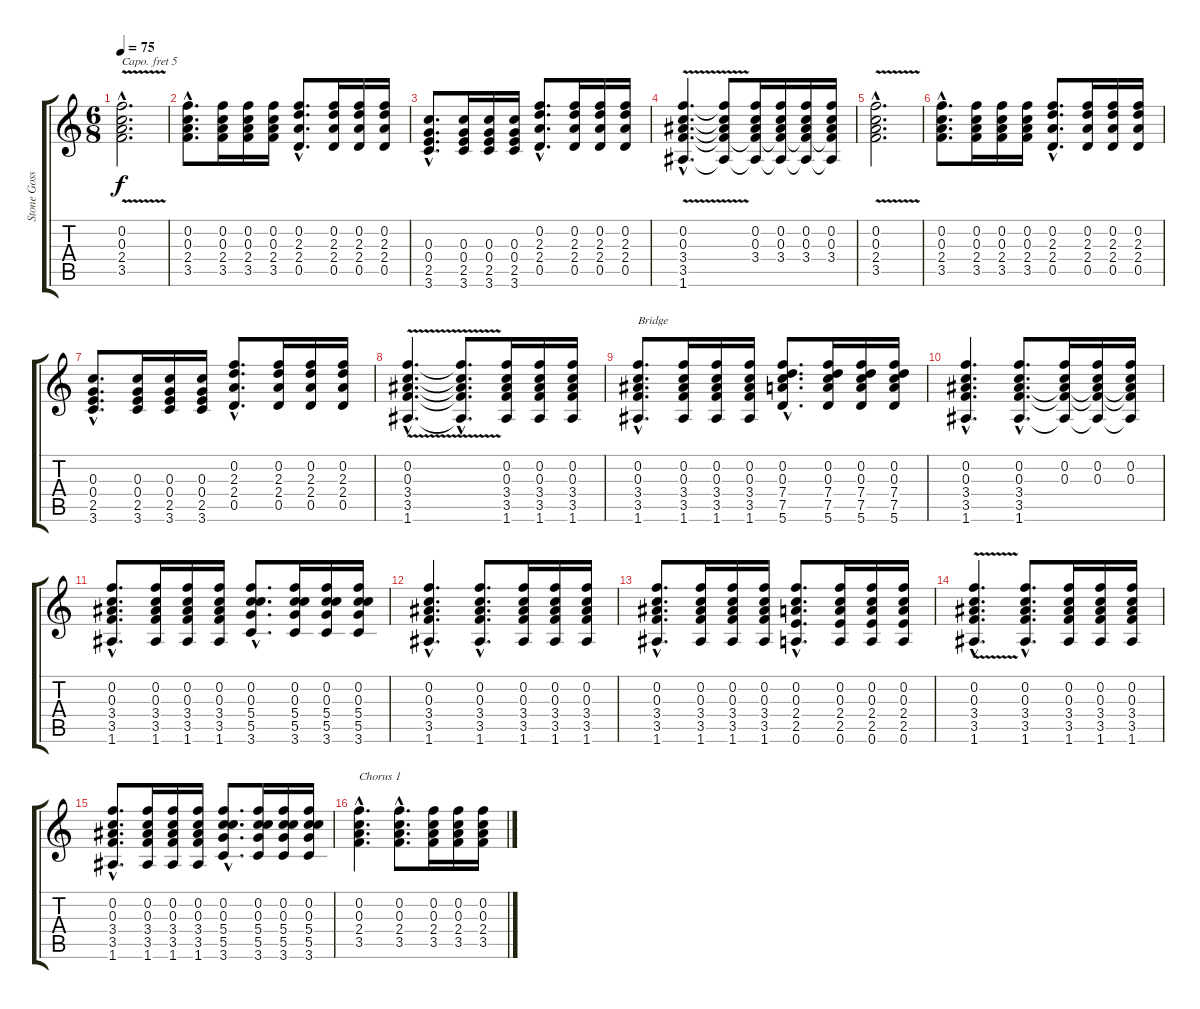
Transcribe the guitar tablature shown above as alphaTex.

\track ("Stone Gossard" "Stone Goss") {instrument electricguitarclean}
\staff {score tabs}
\capo 5
\tuning (E4 C4 G3 D3 A2 E2) {hide}
\ts (6 8)
\tempo 75
\clef g2
\ks c
(0.2{v hac} 0.3{v hac} 2.4{v hac} 3.5{v hac}).2{d dy f} |
(0.2{hac} 0.3{hac} 2.4{hac} 3.5{hac}).8{d} (0.2 0.3 2.4 3.5).16 (0.2 0.3 2.4 3.5).16 (0.2 0.3 2.4 3.5).16 (0.2{hac} 2.3{hac} 2.4{hac} 0.5{hac}).8{d} (0.2 2.3 2.4 0.5).16 (0.2 2.3 2.4 0.5).16 (0.2 2.3 2.4 0.5).16 |
(0.3{hac} 0.4{hac} 2.5{hac} 3.6{hac}).8{d} (0.3 0.4 2.5 3.6).16 (0.3 0.4 2.5 3.6).16 (0.3 0.4 2.5 3.6).16 (0.2{hac} 2.3{hac} 2.4{hac} 0.5{hac}).8{d} (0.2 2.3 2.4 0.5).16 (0.2 2.3 2.4 0.5).16 (0.2 2.3 2.4 0.5).16 |
(0.2{v hac} 0.3{v hac} 3.4{v hac} 3.5{v hac} 1.6{v hac}).4{d} (0.2{t} 0.3{t} 3.4{t} 3.5{t} 1.6{t}).8 (0.2 0.3 3.4 3.5{t} 1.6{t}).16 (0.2 0.3 3.4 3.5{t} 1.6{t}).16 (0.2 0.3 3.4 3.5{t} 1.6{t}).16 (0.2 0.3 3.4 3.5{t} 1.6{t}).16 |
(0.2{v hac} 0.3{v hac} 2.4{v hac} 3.5{v hac}).2{d} |
(0.2{hac} 0.3{hac} 2.4{hac} 3.5{hac}).8{d} (0.2 0.3 2.4 3.5).16 (0.2 0.3 2.4 3.5).16 (0.2 0.3 2.4 3.5).16 (0.2{hac} 2.3{hac} 2.4{hac} 0.5{hac}).8{d} (0.2 2.3 2.4 0.5).16 (0.2 2.3 2.4 0.5).16 (0.2 2.3 2.4 0.5).16 |
(0.3{hac} 0.4{hac} 2.5{hac} 3.6{hac}).8{d} (0.3 0.4 2.5 3.6).16 (0.3 0.4 2.5 3.6).16 (0.3 0.4 2.5 3.6).16 (0.2{hac} 2.3{hac} 2.4{hac} 0.5{hac}).8{d} (0.2 2.3 2.4 0.5).16 (0.2 2.3 2.4 0.5).16 (0.2 2.3 2.4 0.5).16 |
(0.2{v hac} 0.3{v hac} 3.4{v hac} 3.5{v hac} 1.6{v hac}).4{d} (0.2{hac t} 0.3{hac t} 3.4{hac t} 3.5{hac t} 1.6{hac t}).8{d} (0.2 0.3 3.4 3.5 1.6).16 (0.2 0.3 3.4 3.5 1.6).16 (0.2 0.3 3.4 3.5 1.6).16 |
(0.2{hac} 0.3{hac} 3.4{hac} 3.5{hac} 1.6{hac}).8{d txt "Bridge"} (0.2 0.3 3.4 3.5 1.6).16 (0.2 0.3 3.4 3.5 1.6).16 (0.2 0.3 3.4 3.5 1.6).16 (0.2{hac} 0.3{hac} 7.4{hac} 7.5{hac} 5.6{hac}).8{d} (0.2 0.3 7.4 7.5 5.6).16 (0.2 0.3 7.4 7.5 5.6).16 (0.2 0.3 7.4 7.5 5.6).16 |
(0.2{hac} 0.3{hac} 3.4{hac} 3.5{hac} 1.6{hac}).4{d} (0.2{hac} 0.3{hac} 3.4{hac} 3.5{hac} 1.6{hac}).8{d} (0.2 0.3 3.4{t} 3.5{t} 1.6{t}).16 (0.2 0.3 3.4{t} 3.5{t} 1.6{t}).16 (0.2 0.3 3.4{t} 3.5{t} 1.6{t}).16 |
(0.2{hac} 0.3{hac} 3.4{hac} 3.5{hac} 1.6{hac}).8{d} (0.2 0.3 3.4 3.5 1.6).16 (0.2 0.3 3.4 3.5 1.6).16 (0.2 0.3 3.4 3.5 1.6).16 (0.2{hac} 0.3{hac} 5.4{hac} 5.5{hac} 3.6{hac}).8{d} (0.2 0.3 5.4 5.5 3.6).16 (0.2 0.3 5.4 5.5 3.6).16 (0.2 0.3 5.4 5.5 3.6).16 |
(0.2{hac} 0.3{hac} 3.4{hac} 3.5{hac} 1.6{hac}).4{d} (0.2{hac} 0.3{hac} 3.4{hac} 3.5{hac} 1.6{hac}).8{d} (0.2 0.3 3.4 3.5 1.6).16 (0.2 0.3 3.4 3.5 1.6).16 (0.2 0.3 3.4 3.5 1.6).16 |
(0.2{hac} 0.3{hac} 3.4{hac} 3.5{hac} 1.6{hac}).8{d} (0.2 0.3 3.4 3.5 1.6).16 (0.2 0.3 3.4 3.5 1.6).16 (0.2 0.3 3.4 3.5 1.6).16 (0.2{hac} 0.3{hac} 2.4{hac} 2.5{hac} 0.6{hac}).8{d} (0.2 0.3 2.4 2.5 0.6).16 (0.2 0.3 2.4 2.5 0.6).16 (0.2 0.3 2.4 2.5 0.6).16 |
(0.2{v hac} 0.3{v hac} 3.4{v hac} 3.5{v hac} 1.6{v hac}).4{d} (0.2{hac} 0.3{hac} 3.4{hac} 3.5{hac} 1.6{hac}).8{d} (0.2 0.3 3.4 3.5 1.6).16 (0.2 0.3 3.4 3.5 1.6).16 (0.2 0.3 3.4 3.5 1.6).16 |
(0.2{hac} 0.3{hac} 3.4{hac} 3.5{hac} 1.6{hac}).8{d} (0.2 0.3 3.4 3.5 1.6).16 (0.2 0.3 3.4 3.5 1.6).16 (0.2 0.3 3.4 3.5 1.6).16 (0.2{hac} 0.3{hac} 5.4{hac} 5.5{hac} 3.6{hac}).8{d} (0.2 0.3 5.4 5.5 3.6).16 (0.2 0.3 5.4 5.5 3.6).16 (0.2 0.3 5.4 5.5 3.6).16 |
(0.2{hac} 0.3{hac} 2.4{hac} 3.5{hac}).4{d txt "Chorus 1"} (0.2{hac} 0.3{hac} 2.4{hac} 3.5{hac}).8{d} (0.2 0.3 2.4 3.5).16 (0.2 0.3 2.4 3.5).16 (0.2 0.3 2.4 3.5).16
